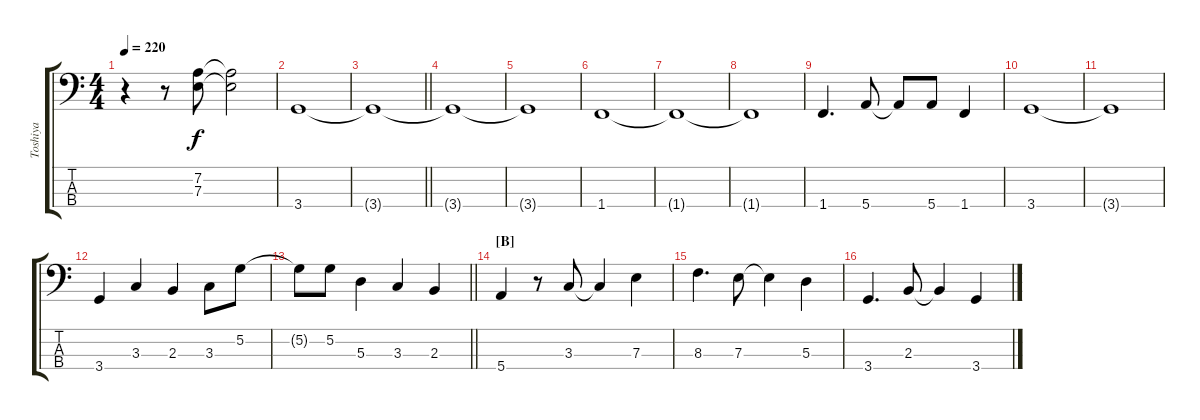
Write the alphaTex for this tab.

\track ("Toshiya" "Toshiya") {instrument electricbasspick}
\staff {score tabs}
\tuning (G2 D2 A1 E1) {hide}
\ts (4 4)
\tempo 220
\clef f4
\ks c
r.4{dy f} r.8 (7.2 7.3).8 (7.2{t} 7.3{t}).2 |
3.4.1 |
\barLineRight lightlight
3.4{t}.1 |
3.4{t}.1 |
3.4{t}.1 |
1.4.1 |
1.4{t}.1 |
1.4{t}.1 |
1.4.4{d} 5.4.8 5.4{t}.8 5.4.8 1.4.4 |
3.4.1 |
3.4{t}.1 |
3.4.4 3.3.4 2.3.4 3.3.8 5.2.8 |
\barLineRight lightlight
5.2{t}.8 5.2.8 5.3.4 3.3.4 2.3.4 |
\section ("" "[B]")
5.4.4 r.8 3.3.8 3.3{t}.4 7.3.4 |
8.3.4{d} 7.3.8 7.3{t}.4 5.3.4 |
3.4.4{d} 2.3.8 2.3{t}.4 3.4.4
